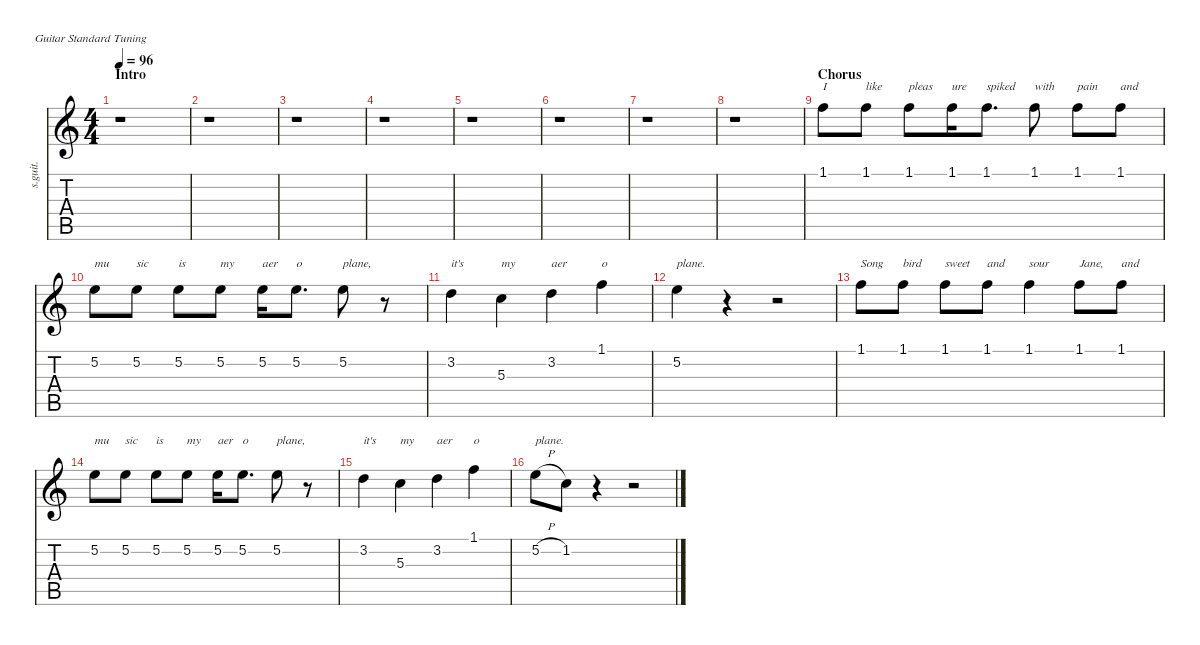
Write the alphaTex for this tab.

\defaultSystemsLayout 4
\hideDynamics
\bracketExtendMode nobrackets
\track ("Dave/Flea? (Backing Vocals)" "s.guit.") {instrument flute}
\staff {score tabs}
\tuning (E4 B3 G3 D3 A2 E2)
\displaytranspose 12
\ts (4 4)
\beaming (8 2 2 2 2)
\section ("" "Intro")
\tempo 96
\clef g2
\ks c
r.1{dy f instrument flute} |
r.1 |
r.1 |
r.1 |
r.1 |
r.1 |
r.1 |
r.1 |
\section ("" "Chorus")
1.1.8{txt "I"} 1.1.8{txt "like"} 1.1.8{txt "pleas"} 1.1.16{txt "ure"} 1.1.8{d txt "spiked"} 1.1.8{txt "with"} 1.1.8{txt "pain"} 1.1.8{txt "and"} |
5.2.8{txt "mu"} 5.2.8{txt "sic"} 5.2.8{txt "is"} 5.2.8{txt "my"} 5.2.16{txt "aer"} 5.2.8{d txt "o"} 5.2.8{txt "plane,"} r.8 |
3.2.4{txt "it's"} 5.3.4{txt "my"} 3.2.4{txt "aer"} 1.1.4{txt "o"} |
5.2.4{txt "plane."} r.4 r.2 |
1.1.8{txt "Song"} 1.1.8{txt "bird"} 1.1.8{txt "sweet"} 1.1.8{txt "and"} 1.1.4{txt "sour"} 1.1.8{txt "Jane,"} 1.1.8{txt "and"} |
5.2.8{txt "mu"} 5.2.8{txt "sic"} 5.2.8{txt "is"} 5.2.8{txt "my"} 5.2.16{txt "aer"} 5.2.8{d txt "o"} 5.2.8{txt "plane,"} r.8 |
3.2.4{txt "it's"} 5.3.4{txt "my"} 3.2.4{txt "aer"} 1.1.4{txt "o"} |
5.2{h}.8{txt "plane."} 1.2.8 r.4 r.2
